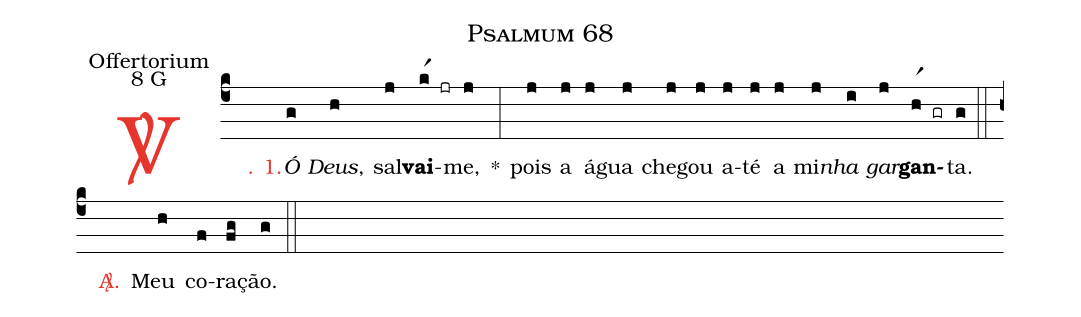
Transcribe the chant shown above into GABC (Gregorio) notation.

name: Psalmum 68;
office-part: Offertorium;
mode: 8;
mode-differentia: G;
%%
(c4)

<c><sp>V/</sp>. 1.</c>() <i>Ó</i>(g) <i>Deus</i>,(h) sal(j)<b>vai</b>-(kr1 jr)me,(j) *(:) pois(j) a(j) á(j)gua(j) che(j)gou(j) a(j)té(j) a(j) mi(j)<i>nha</i>(i) <i>gar</i>(j)<b>gan</b>(hr1 gr)ta.(g)

(::)

<nlba><c><sp>A/</sp>.</c>() Meu</nlba>(h) co(f)ra(fg)ção.(g)

(::)
